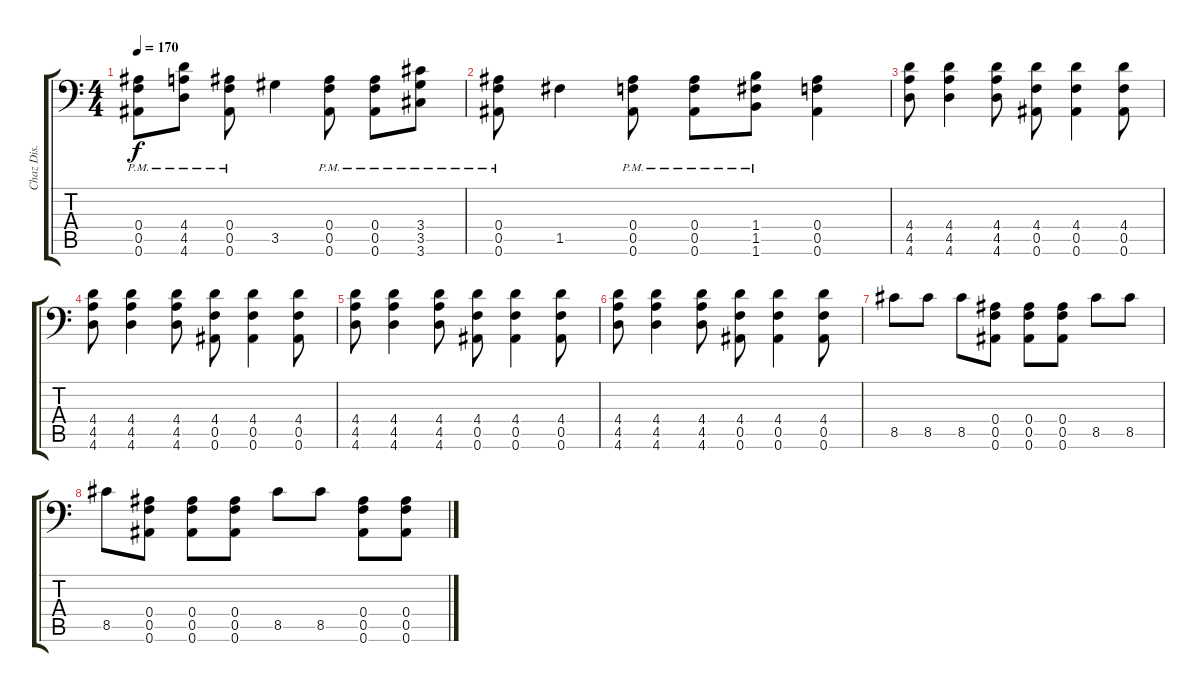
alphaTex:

\track ("Chaz Dis." "Chaz Dis.") {instrument distortionguitar}
\staff {score tabs}
\tuning (C4 G3 Eb3 Bb2 F2 Bb1) {hide}
\ts (4 4)
\tempo 170
\clef f4
\ks c
(0.4{pm} 0.5{pm} 0.6{pm}).8{dy f} (4.4{pm} 4.5{pm} 4.6{pm}).8 (0.4{pm} 0.5{pm} 0.6{pm}).8 3.5.4 (0.4{pm} 0.5{pm} 0.6{pm}).8 (0.4{pm} 0.5{pm} 0.6{pm}).8 (3.4{pm} 3.5{pm} 3.6{pm}).8 |
(0.4{pm} 0.5{pm} 0.6{pm}).8 1.5.4 (0.4{pm} 0.5{pm} 0.6{pm}).8 (0.4{pm} 0.5{pm} 0.6{pm}).8 (1.4{pm} 1.5{pm} 1.6{pm}).8 (0.4 0.5 0.6).4 |
(4.4 4.5 4.6).8 (4.4 4.5 4.6).4 (4.4 4.5 4.6).8 (4.4 0.5 0.6).8 (4.4 0.5 0.6).4 (4.4 0.5 0.6).8 |
(4.4 4.5 4.6).8 (4.4 4.5 4.6).4 (4.4 4.5 4.6).8 (4.4 0.5 0.6).8 (4.4 0.5 0.6).4 (4.4 0.5 0.6).8 |
(4.4 4.5 4.6).8 (4.4 4.5 4.6).4 (4.4 4.5 4.6).8 (4.4 0.5 0.6).8 (4.4 0.5 0.6).4 (4.4 0.5 0.6).8 |
(4.4 4.5 4.6).8 (4.4 4.5 4.6).4 (4.4 4.5 4.6).8 (4.4 0.5 0.6).8 (4.4 0.5 0.6).4 (4.4 0.5 0.6).8 |
8.5.8 8.5.8 8.5.8 (0.4 0.5 0.6).8 (0.4 0.5 0.6).8 (0.4 0.5 0.6).8 8.5.8 8.5.8 |
8.5.8 (0.4 0.5 0.6).8 (0.4 0.5 0.6).8 (0.4 0.5 0.6).8 8.5.8 8.5.8 (0.4 0.5 0.6).8 (0.4 0.5 0.6).8
